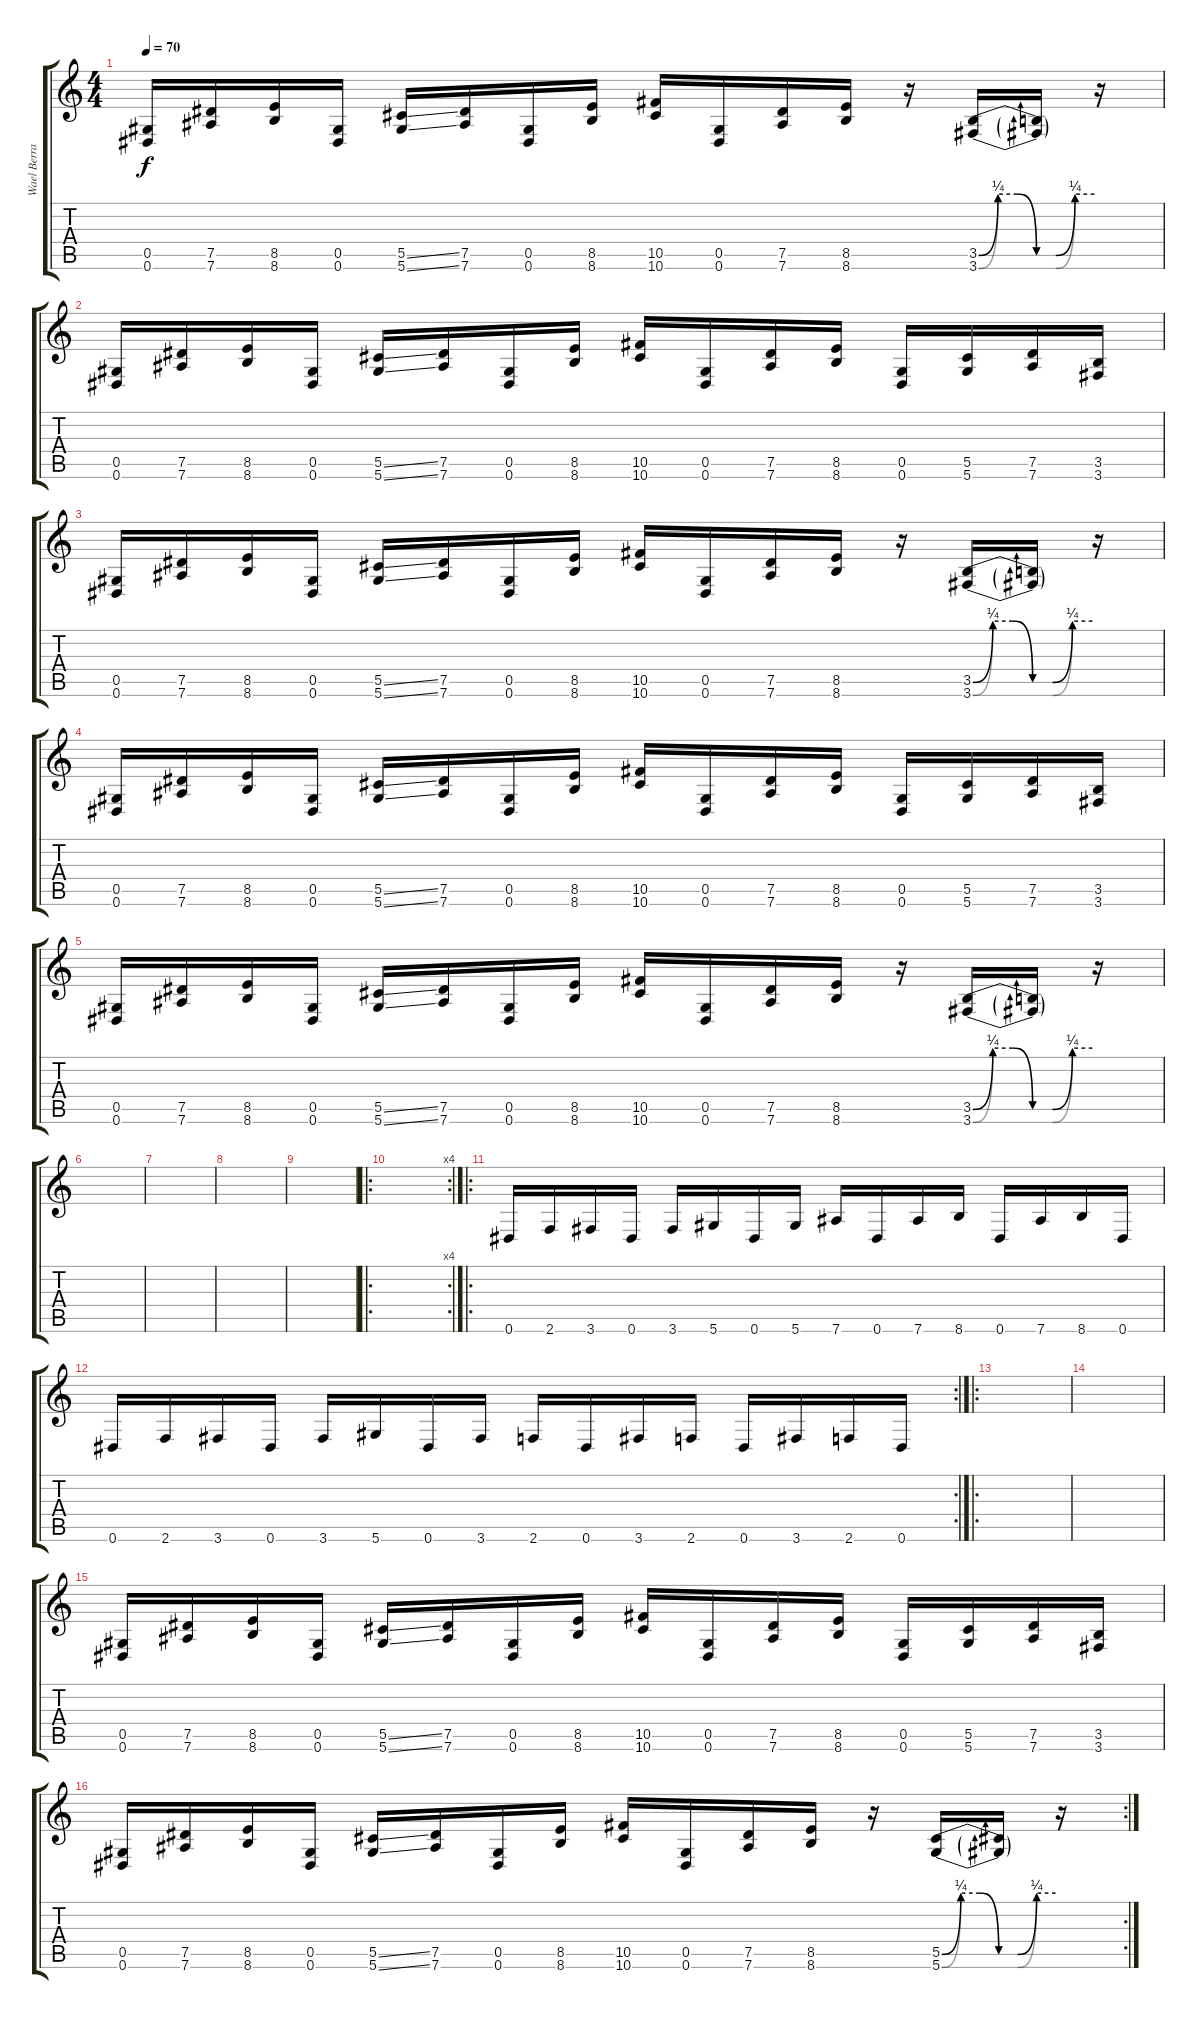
\track ("Wael Berrais" "Wael Berra") {instrument overdrivenguitar}
\staff {score tabs}
\tuning (Eb4 Bb3 Gb3 Db3 Ab2 Eb2) {hide}
\ts (4 4)
\tempo 70
\clef g2
\ks c
(0.5 0.6).16{dy f} (7.5 7.6).16 (8.5 8.6).16 (0.5 0.6).16 (5.5{ss} 5.6{ss}).16 (7.5 7.6).16 (0.5 0.6).16 (8.5 8.6).16 (10.5 10.6).16 (0.5 0.6).16 (7.5 7.6).16 (8.5 8.6).16 r.16 (3.5{be (custom 0 0 10 1 20 1 30 0 40 0 50 1 60 1)} 3.6{be (custom 0 0 10 1 20 1 30 0 40 0 50 1 60 1)}).16 (3.5{t} 3.6{t}).16 r.16 |
(0.5 0.6).16 (7.5 7.6).16 (8.5 8.6).16 (0.5 0.6).16 (5.5{ss} 5.6{ss}).16 (7.5 7.6).16 (0.5 0.6).16 (8.5 8.6).16 (10.5 10.6).16 (0.5 0.6).16 (7.5 7.6).16 (8.5 8.6).16 (0.5 0.6).16 (5.5 5.6).16 (7.5 7.6).16 (3.5 3.6).16 |
(0.5 0.6).16 (7.5 7.6).16 (8.5 8.6).16 (0.5 0.6).16 (5.5{ss} 5.6{ss}).16 (7.5 7.6).16 (0.5 0.6).16 (8.5 8.6).16 (10.5 10.6).16 (0.5 0.6).16 (7.5 7.6).16 (8.5 8.6).16 r.16 (3.5{be (custom 0 0 10 1 20 1 30 0 40 0 50 1 60 1)} 3.6{be (custom 0 0 10 1 20 1 30 0 40 0 50 1 60 1)}).16 (3.5{t} 3.6{t}).16 r.16 |
(0.5 0.6).16 (7.5 7.6).16 (8.5 8.6).16 (0.5 0.6).16 (5.5{ss} 5.6{ss}).16 (7.5 7.6).16 (0.5 0.6).16 (8.5 8.6).16 (10.5 10.6).16 (0.5 0.6).16 (7.5 7.6).16 (8.5 8.6).16 (0.5 0.6).16 (5.5 5.6).16 (7.5 7.6).16 (3.5 3.6).16 |
(0.5 0.6).16 (7.5 7.6).16 (8.5 8.6).16 (0.5 0.6).16 (5.5{ss} 5.6{ss}).16 (7.5 7.6).16 (0.5 0.6).16 (8.5 8.6).16 (10.5 10.6).16 (0.5 0.6).16 (7.5 7.6).16 (8.5 8.6).16 r.16 (3.5{be (custom 0 0 10 1 20 1 30 0 40 0 50 1 60 1)} 3.6{be (custom 0 0 10 1 20 1 30 0 40 0 50 1 60 1)}).16 (3.5{t} 3.6{t}).16 r.16 |
|
|
|
|
\ro
\rc 4
|
\ro
0.6.16 2.6.16 3.6.16 0.6.16 3.6.16 5.6.16 0.6.16 5.6.16 7.6.16 0.6.16 7.6.16 8.6.16 0.6.16 7.6.16 8.6.16 0.6.16 |
\rc 2
0.6.16 2.6.16 3.6.16 0.6.16 3.6.16 5.6.16 0.6.16 3.6.16 2.6.16 0.6.16 3.6.16 2.6.16 0.6.16 3.6.16 2.6.16 0.6.16 |
\ro
|
|
(0.5 0.6).16 (7.5 7.6).16 (8.5 8.6).16 (0.5 0.6).16 (5.5{ss} 5.6{ss}).16 (7.5 7.6).16 (0.5 0.6).16 (8.5 8.6).16 (10.5 10.6).16 (0.5 0.6).16 (7.5 7.6).16 (8.5 8.6).16 (0.5 0.6).16 (5.5 5.6).16 (7.5 7.6).16 (3.5 3.6).16 |
\rc 2
(0.5 0.6).16 (7.5 7.6).16 (8.5 8.6).16 (0.5 0.6).16 (5.5{ss} 5.6{ss}).16 (7.5 7.6).16 (0.5 0.6).16 (8.5 8.6).16 (10.5 10.6).16 (0.5 0.6).16 (7.5 7.6).16 (8.5 8.6).16 r.16 (5.5{be (custom 0 0 10 1 20 1 30 0 40 0 50 1 60 1)} 5.6{be (custom 0 0 10 1 20 1 30 0 40 0 50 1 60 1)}).16 (5.5{t} 5.6{t}).16 r.16
